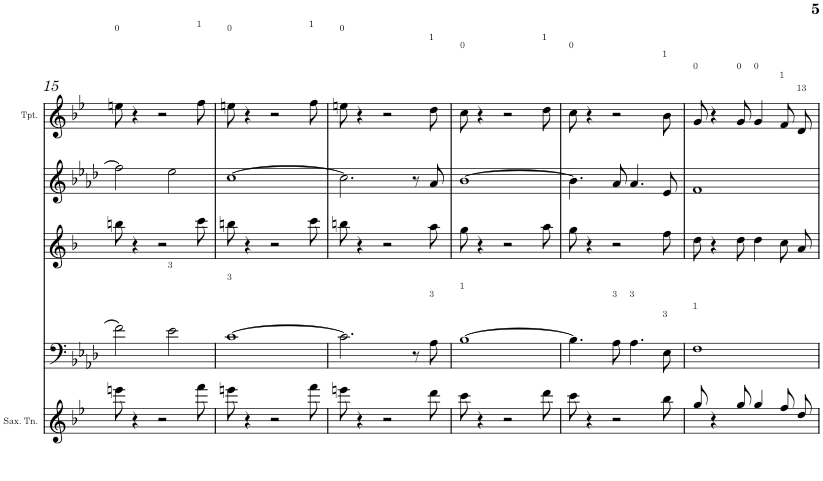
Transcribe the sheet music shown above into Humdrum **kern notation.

**kern	**kern	**kern	**kern	**kern
*part5	*part4	*part3	*part2	*part1
*staff5	*staff4	*staff3	*staff2	*staff1
*I"Saxofone Tenor	*I"Trombone	*I"Saxofone Alto	*I"Flauta	*I"Trumpet in Bb
*I'Sax. Tn.	*I'Trb	*	*I'Fl	*I'Tpt.
!!LO:PB:g=z
*clefG2	*clefF4	*clefG2	*clefG2	*clefG2
*Trd8c14	*	*Trd5c9	*	*Trd1c2
*k[b-e-]	*k[b-e-a-d-]	*k[b-]	*k[b-e-a-d-]	*k[b-e-]
*B-:	*A-:	*F:	*A-:	*B-:
*M4/4	*M4/4	*M4/4	*M4/4	*M4/4
=15	=15	=15	=15	=15
!	!	!	!	!LO:TX:a:t=0
8eeen\	2f\]	8bbn\	2ff\]	8een\
4r	.	4r	.	4r
2r	.	2r	.	2r
!	!LO:TX:a:t=3	!	!	!
.	2e-\	.	2ee-\	.
!	!	!	!	!LO:TX:a:t=1
8fff\	.	8ccc\	.	8ff\
=16	=16	=16	=16	=16
!	!	!	!	!LO:TX:a:t=0
!	!LO:TX:a:t=3	!	!	!
8eeen\	[>1c	8bbn\	[>1cc	8een\
4r	.	4r	.	4r
2r	.	2r	.	2r
!	!	!	!	!LO:TX:a:t=1
8fff\	.	8ccc\	.	8ff\
=17	=17	=17	=17	=17
!	!	!	!	!LO:TX:a:t=0
8eeen\	2.c\]	8bbn\	2.cc\]	8een\
4r	.	4r	.	4r
2r	.	2r	.	2r
.	8r	.	8r	.
!	!	!	!	!LO:TX:a:t=1
!	!LO:TX:a:t=3	!	!	!
8ddd\	8A-\	8aa\	8a-/	8dd\
=18	=18	=18	=18	=18
!	!	!	!	!LO:TX:a:t=0
!	!LO:TX:a:t=1	!	!	!
8ccc\	[>1B-	8gg\	[>1b-	8cc\
4r	.	4r	.	4r
2r	.	2r	.	2r
!	!	!	!	!LO:TX:a:t=1
8ddd\	.	8aa\	.	8dd\
=19	=19	=19	=19	=19
!	!	!	!	!LO:TX:a:t=0
8ccc\	4.B-\]	8gg\	4.b-\]	8cc\
4r	.	4r	.	4r
!	!LO:TX:a:t=3	!	!	!
2r	8A-\	2r	8a-/	2r
!	!LO:TX:a:t=3	!	!	!
.	4.A-\	.	4.a-/	.
!	!	!	!	!LO:TX:a:t=1
!	!LO:TX:a:t=3	!	!	!
8bb-\	8E-\	8ff\	8e-/	8b-\
=20	=20	=20	=20	=20
!	!	!	!	!LO:TX:a:t=0
!	!LO:TX:a:t=1	!	!	!
8gg/	1F	8dd\	1f	8g/
4r	.	4r	.	4r
!	!	!	!	!LO:TX:a:t=0
8gg/	.	8dd\	.	8g/
!	!	!	!	!LO:TX:a:t=0
4gg/	.	4dd\	.	4g/
!	!	!	!	!LO:TX:a:t=1
8ff/L	.	8cc\L	.	8f/L
!	!	!	!	!LO:TX:a:t=13
8dd/J	.	8a\J	.	8d/J
=	=	=	=	=
*-	*-	*-	*-	*-
